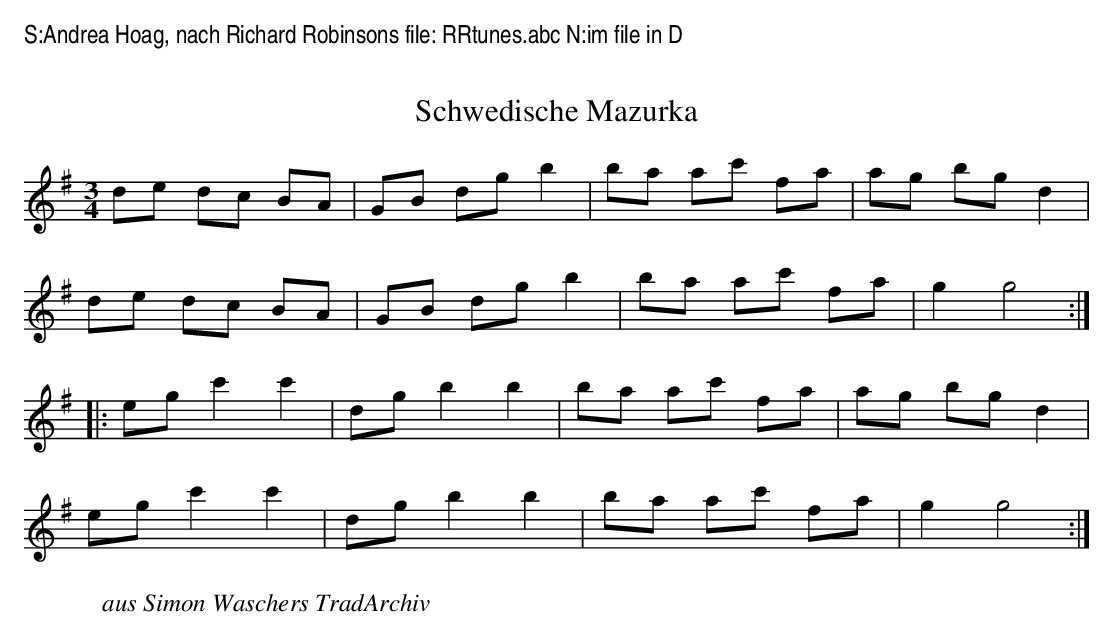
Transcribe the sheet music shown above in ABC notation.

X:1
T:Schwedische Mazurka
%%textfont Helvetica-Narrow 10pt
%%begintext align
S:Andrea Hoag, nach Richard Robinsons file: RRtunes.abc
N:im file in D
%%endtext
M:3/4
K:G %Transposed from D
de dc BA | GB dg b2 | ba ac' fa | ag bg d2 |
de dc BA | GB dg b2 | ba ac' fa | g2g4 :|
|:\
egc'2c'2 |  dg b2b2 | ba ac' fa | ag bg d2 |
egc'2c'2 |  dg b2b2 | ba ac' fa | g2g4 :|
W:aus Simon Waschers TradArchiv
